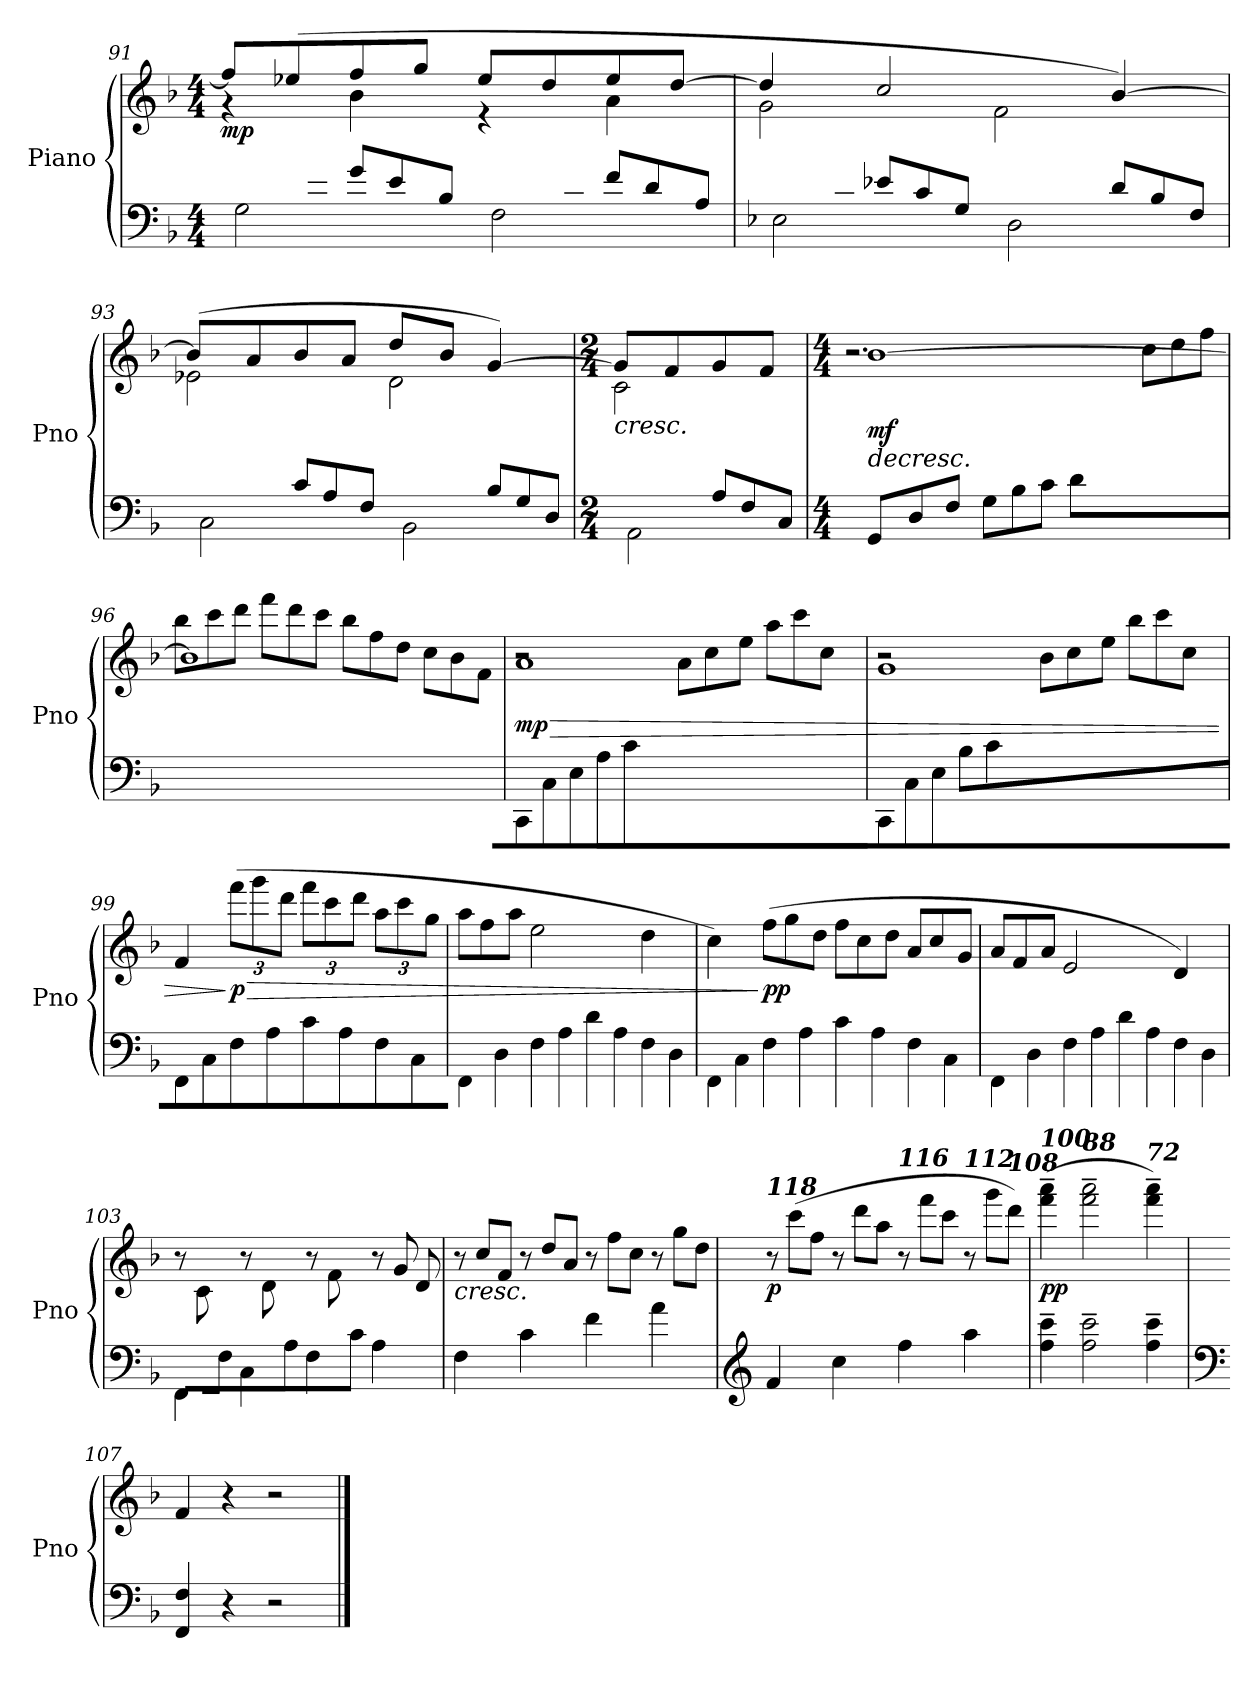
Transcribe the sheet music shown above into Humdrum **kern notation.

**kern	**kern	**dynam
*part1	*part1	*part1
*staff2	*staff1	*staff1/2
*I"Piano	*	*
*I'Pno	*	*
!!LO:PB:g=z
*clefF4	*clefG2	*
*k[b-]	*k[b-]	*
*M4/4	*M4/4	*
*Xtuplet	*	*
=91	=91	=91
*^	*^	*
!	!	!	!	!LO:DY:b
12G/Lyy	2G\	8ff/L]	4r	mp
12B-/	.	.	.	.
.	.	(>8ee-X/	.	.
12e-X/J	.	.	.	.
12g/L	.	8ff/	4b-\	.
12e-/	.	.	.	.
.	.	8gg/J	.	.
12B-/J	.	.	.	.
12F/Lyy	2F\	8ee-/L	4r	.
12A/	.	.	.	.
.	.	8dd/	.	.
12d/J	.	.	.	.
12f/L	.	8ee-/	4a\	.
12d/	.	.	.	.
.	.	[8dd/J	.	.
12A/J	.	.	.	.
=92	=92	=92	=92	=92
12E-X/Lyy	2E-\	4dd/]	2g\	.
12G/	.	.	.	.
12c/J	.	.	.	.
12e-X/L	.	2cc/	.	.
12c/	.	.	.	.
12G/J	.	.	.	.
12D/Lyy	2D\	.	2f\	.
12F/	.	.	.	.
12B-/J	.	.	.	.
12d/L	.	[4b-/)	.	.
12B-/	.	.	.	.
12F/J	.	.	.	.
!!LO:LB:g=z	!!
=93	=93	=93	=93	=93
12C/Lyy	2C\	(>8b-/L]	2e-X\	.
12F#X/	.	.	.	.
.	.	8a/	.	.
12A/J	.	.	.	.
12c/L	.	8b-/	.	.
12A/	.	.	.	.
.	.	8a/J	.	.
12F#/J	.	.	.	.
12BB-/Lyy	2BB-\	8dd/L	2d\	.
12D/	.	.	.	.
.	.	8b-/J	.	.
12G/J	.	.	.	.
12B-/L	.	[4g/)	.	.
12G/	.	.	.	.
12D/J	.	.	.	.
=94	=94	=94	=94	=94
*M2/4	*	*M2/4	*	*
!	!	!	!	!LO:HP:b
12AA/Lyy	2AA\	8g/L]	2c\	<
12C/	.	.	.	.
.	.	8f/	.	.
12F/J	.	.	.	.
12A/L	.	8g/	.	.
12F/	.	.	.	.
.	.	8f/J	.	.
12C/J	.	.	.	.
*v	*v	*	*	*
*	*v	*v	*
!!LO:LB:g=z
=95	=95	=95
*M4/4	*M4/4	*
!	!LO:TX:a:i:t=dim.	!
!	!	!LO:HP:b
*	*^	*
*	*	*^	*
!	!	!	!	!LO:DY:n=1:b
(>12GG/L	[1b-	2.r	12%7ryy	> mf
12D/	.	.	.	.
12F/J	.	.	.	.
12G\L	.	.	.	.
12B-\	.	.	.	.
12c\J	.	.	.	.
12d/L	.	.	.	.
6ryy	.	.	12f\	.
.	.	.	12b-\J	.
*	*	*Xtuplet	*	*
4ryy	.	12cc\L	4ryy	.
.	.	12dd\	.	.
.	.	12ff\J	.	.
*	*	*v	*v	*
=96	=96	=96	=96
1ryy	1b-]	12bb-\L	.
.	.	12ccc\	.
.	.	12ddd\J	.
.	.	12fff\L	.
.	.	12ddd\	.
.	.	12ccc\J	.
.	.	12bb-\L	.
.	.	12ff\	.
.	.	12dd\J	.
.	.	12cc\L	.
.	.	12b-\	.
.	.	12f\J)	.
*	*v	*v	*
.	.	[
=97	=97	=97
!	!LO:TX:a:i:t=più dim.	!
!	!	!LO:HP:b
*	*^	*
*	*	*^	*
!	!	!	!	!LO:DY:n=1:b
12CC/L	1a	2r	12%5ryy	> mp
12C/	.	.	.	.
12E/J	.	.	.	.
12A/L	.	.	.	.
12c/	.	.	.	.
12ryy	.	.	12e\J	.
2ryy	.	12a\L	2ryy	.
.	.	12cc\	.	.
.	.	12ee\J	.	.
.	.	12aa\L	.	.
.	.	12ccc\	.	.
.	.	12cc\J	.	.
!!LO:LB:g=z	!!	!!
=98	=98	=98	=98	=98
12CC/L	1g	2r	12%5ryy	.
12C/	.	.	.	.
12E/J	.	.	.	.
12B-/L	.	.	.	.
12c/	.	.	.	.
12ryy	.	.	12e\J	.
2ryy	.	12b-\L	2ryy	.
.	.	12cc\	.	.
.	.	12ee\J	.	.
.	.	12bb-\L	.	.
.	.	12ccc\	.	.
.	.	12cc\J	.	.
*	*v	*v	*v	*
!!LO:LB:g=z
=99	=99	=99
8FF\L	4f/	.
8C\	.	.
*	*tuplet	*
*	*Xbrackettup	*
!	!	!LO:HP:n=1:b
!	!	!LO:DY:n=1:b
8F\	(>12fff\L	] > p
.	12ggg\	.
8A\J	.	.
.	12ddd\J	.
8c\L	12fff\L	.
.	12ccc\	.
8A\	.	.
.	12ddd\J	.
8F\	12aa\L	.
.	12ccc\	.
8C\J	.	.
.	12gg\J	.
=100	=100	=100
*	*Xtuplet	*
8FF\L	12aa\L	.
.	12ff\	.
8D\	.	.
.	12aa\J	.
8F\	2ee\	.
8A\J	.	.
8d\L	.	.
8A\	.	.
8F\	4dd\	.
8D\J	.	.
=101	=101	=101
8FF\L	4cc\)	.
8C\	.	.
!	!	!LO:DY:n=1:b
8F\	(>12ff\L	] pp
.	12gg\	.
8A\J	.	.
.	12dd\J	.
8c\L	12ff\L	.
.	12cc\	.
8A\	.	.
.	12dd\J	.
8F\	12a/L	.
.	12cc/	.
8C\J	.	.
.	12g/J	.
!!LO:PB:g=z
=102	=102	=102
8FF\L	12a/L	.
.	12f/	.
8D\	.	.
.	12a/J	.
8F\	2e/	.
8A\J	.	.
8d\L	.	.
8A\	.	.
8F\	4d/)	.
8D\J	.	.
!!LO:LB:g=z
=103	=103	=103
*^	*	*
6ryy	4FF\	12r	.
.	.	12c\L	.
12F/J	.	12ryy	.
6ryy	4C\	12r	.
.	.	12d\L	.
12A/J	.	12ryy	.
6ryy	4F\	12r	.
.	.	12f\L	.
12c/J	.	12ryy	.
4ryy	4A\	12r	.
.	.	12g/L	.
.	.	12d/J	.
*v	*v	*	*
=104	=104	=104
!	!	!LO:HP:b
4F\	12r	<
.	12cc/L	.
.	12f/J	.
4c\	12r	.
.	12dd/L	.
.	12a/J	.
4f\	12r	.
.	12ff\L	.
.	12cc\J	.
4a\	12r	.
.	12gg\L	.
.	12dd\J	.
.	.	]
=105	=105	=105
*clefG2	*	*
!	!LO:TX:a:Bi:t=118	!
!	!	!LO:DY:b
4f/	12r	p
.	(>12ccc\L	.
.	12ff\J	.
4cc\	12r	.
.	12ddd\L	.
.	12aa\J	.
!	!LO:TX:a:Bi:t=116	!
4ff\	12r	.
.	12fff\L	.
.	12ccc\J	.
!	!LO:TX:a:Bi:t=112	!
4aa\	12r	.
.	12ggg\L	.
!	!LO:TX:a:Bi:t=108	!
.	12ddd\J)	.
.	.	[
=106	=106	=106
!	!LO:TX:a:Bi:t=100	!
!	!	!LO:DY:b
4ff\~ 4ccc\~	(>4fff\~ 4aaa\~	pp
!	!LO:TX:a:Bi:t=88	!
2ff\~ 2ccc\~	2fff\~ 2aaa\~	.
!	!LO:TX:a:Bi:t=72	!
4ff\~ 4ccc\~	4fff\~ 4aaa\~)	.
!!LO:LB:g=z
=107	=107	=107
*clefF4	*	*
4FF/ 4F/	4f/	.
4r	4r	.
2r	2r	.
==	==	==
*-	*-	*-
